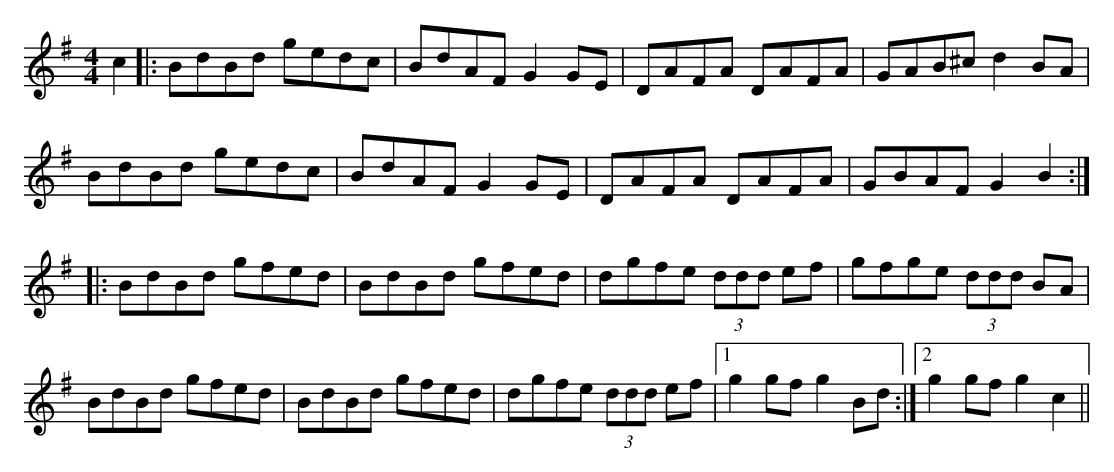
X:1
M:4/4
K:G
c2|:BdBd gedc|BdAF G2GE|DAFA DAFA|GAB^c d2BA|
BdBd gedc|BdAF G2GE|DAFA DAFA|GBAF G2B2:|
|:BdBd gfed|BdBd gfed|dgfe (3ddd ef|gfge (3ddd BA|
BdBd gfed|BdBd gfed|dgfe (3ddd ef|1 g2gf g2 Bd:|2 g2gf g2c2||
